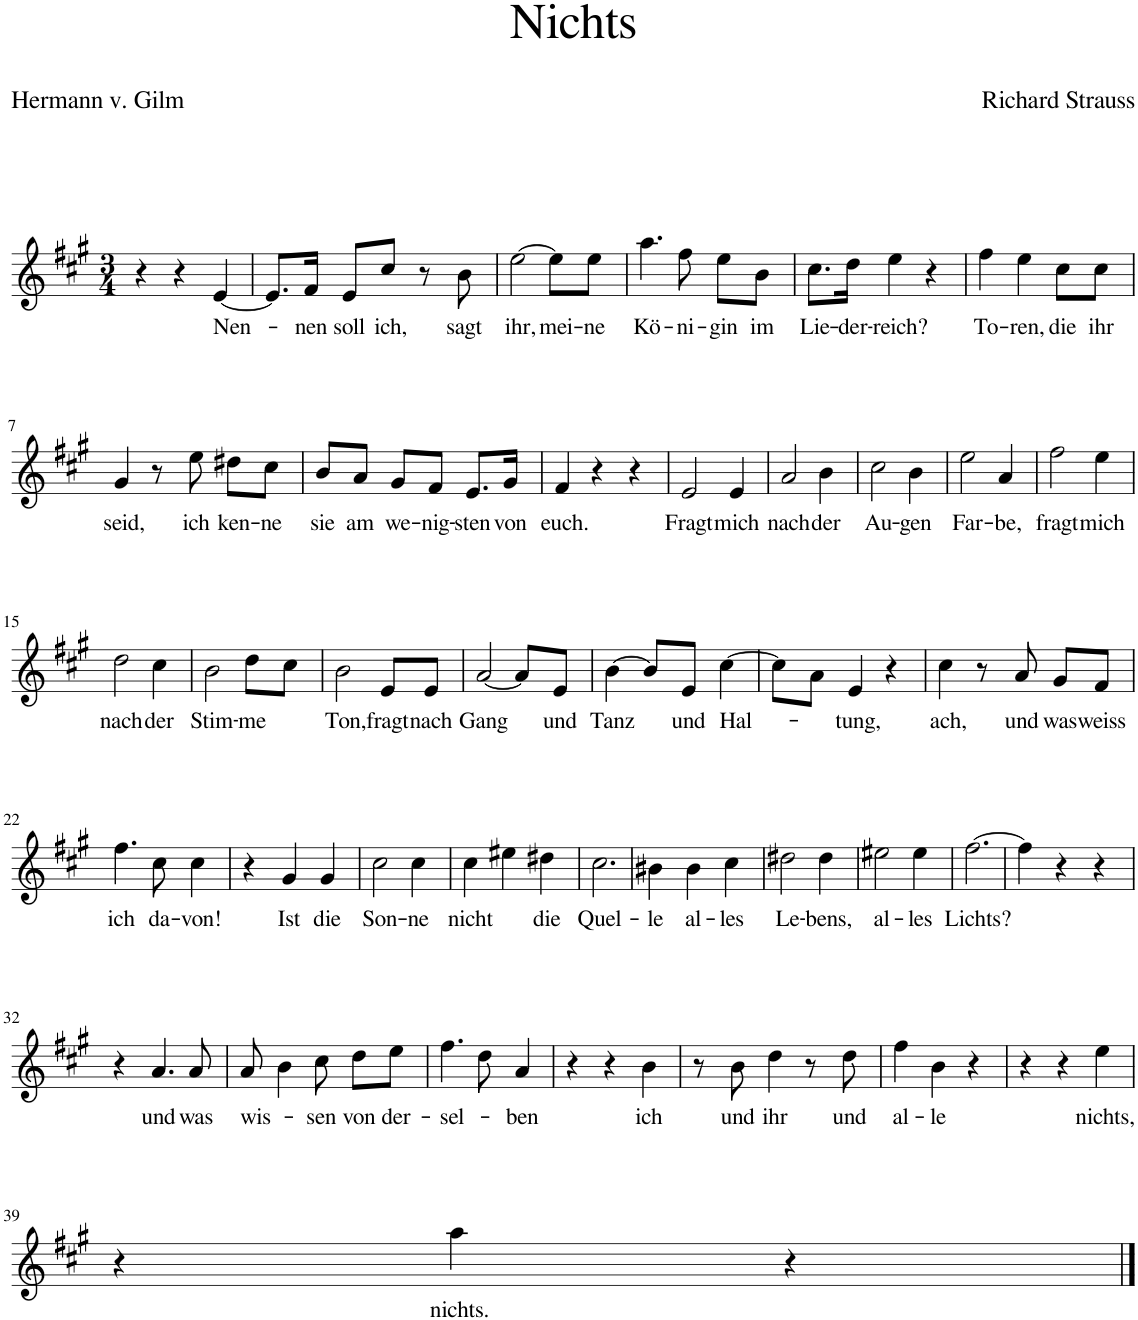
**kern	**text
*part1	*part1
*staff1	*staff1
*I"Piano	*
*I'Pno	*
*clefG2	*
*k[f#c#g#]	*
*M3/4	*
=1	=1
4r	.
4r	.
!	!LO:LY:b
[4e/	Nen-
=2	=2
8.e/L]	.
!	!LO:LY:b
16f#/Jk	-nen
!	!LO:LY:b
8e/L	soll
!	!LO:LY:b
8cc#/J	ich,
8r	.
!	!LO:LY:b
8b\	sagt
=3	=3
!	!LO:LY:b
[2ee\	ihr,
!	!LO:LY:b
8ee\L]	mei-
!	!LO:LY:b
8ee\J	-ne
=4	=4
!	!LO:LY:b
4.aa\	Kö-
!	!LO:LY:b
8ff#\	-ni-
!	!LO:LY:b
8ee\L	-gin
!	!LO:LY:b
8b\J	im
=5	=5
!	!LO:LY:b
8.cc#\L	Lie-
!	!LO:LY:b
16dd\Jk	-der-
!	!LO:LY:b
4ee\	-reich?
4r	.
=6	=6
!	!LO:LY:b
4ff#\	To-
!	!LO:LY:b
4ee\	-ren,
!	!LO:LY:b
8cc#\L	die
!	!LO:LY:b
8cc#\J	ihr
!!LO:LB:g=z
=7	=7
!	!LO:LY:b
4g#/	seid,
8r	.
!	!LO:LY:b
8ee\	ich
!	!LO:LY:b
8dd#X\L	ken-
!	!LO:LY:b
8cc#\J	-ne
=8	=8
!	!LO:LY:b
8b/L	sie
!	!LO:LY:b
8a/J	am
!	!LO:LY:b
8g#/L	we-
!	!LO:LY:b
8f#/J	-nig-
!	!LO:LY:b
8.e/L	-sten
!	!LO:LY:b
16g#/Jk	von
=9	=9
!	!LO:LY:b
4f#/	euch.
4r	.
4r	.
=10	=10
!	!LO:LY:b
2e/	Fragt
!	!LO:LY:b
4e/	mich
=11	=11
!	!LO:LY:b
2a/	nach
!	!LO:LY:b
4b\	der
=12	=12
!	!LO:LY:b
2cc#\	Au-
!	!LO:LY:b
4b\	-gen
=13	=13
!	!LO:LY:b
2ee\	Far-
!	!LO:LY:b
4a/	-be,
=14	=14
!	!LO:LY:b
2ff#\	fragt
!	!LO:LY:b
4ee\	mich
!!LO:LB:g=z
=15	=15
!	!LO:LY:b
2dd\	nach
!	!LO:LY:b
4cc#\	der
=16	=16
!	!LO:LY:b
2b\	Stim-
!	!LO:LY:b
8dd\L	-me
8cc#\J	.
=17	=17
!	!LO:LY:b
2b\	Ton,
!	!LO:LY:b
8e/L	fragt
!	!LO:LY:b
8e/J	nach
=18	=18
!	!LO:LY:b
[2a/	Gang
8a/L]	.
!	!LO:LY:b
8e/J	und
=19	=19
!	!LO:LY:b
[4b\	Tanz
8b/L]	.
!	!LO:LY:b
8e/J	und
!	!LO:LY:b
[4cc#\	Hal-
=20	=20
8cc#\L]	.
8a\J	.
!	!LO:LY:b
4e/	-tung,
4r	.
=21	=21
!	!LO:LY:b
4cc#\	ach,
8r	.
!	!LO:LY:b
8a/	und
!	!LO:LY:b
8g#/L	was
!	!LO:LY:b
8f#/J	weiss
!!LO:LB:g=z
=22	=22
!	!LO:LY:b
4.ff#\	ich
!	!LO:LY:b
8cc#\	da-
!	!LO:LY:b
4cc#\	-von!
=23	=23
4r	.
!	!LO:LY:b
4g#/	Ist
!	!LO:LY:b
4g#/	die
=24	=24
!	!LO:LY:b
2cc#\	Son-
!	!LO:LY:b
4cc#\	-ne
=25	=25
!	!LO:LY:b
4cc#\	nicht
4ee#X\	.
!	!LO:LY:b
4dd#X\	die
=26	=26
!	!LO:LY:b
2.cc#\	Quel-
=27	=27
!	!LO:LY:b
4b#X\	-le
!	!LO:LY:b
4b#\	al-
!	!LO:LY:b
4cc#\	-les
=28	=28
!	!LO:LY:b
2dd#X\	Le-
!	!LO:LY:b
4dd#\	-bens,
=29	=29
!	!LO:LY:b
2ee#X\	al-
!	!LO:LY:b
4ee#\	-les
=30	=30
!	!LO:LY:b
[2.ff#\	Lichts?
=31	=31
4ff#\]	.
4r	.
4r	.
!!LO:LB:g=z
=32	=32
4r	.
!	!LO:LY:b
4.a/	und
!	!LO:LY:b
8a/	was
=33	=33
!	!LO:LY:b
8a/	wis-
4b\	.
!	!LO:LY:b
8cc#\	-sen
!	!LO:LY:b
8dd\L	von
!	!LO:LY:b
8ee\J	der-
=34	=34
!	!LO:LY:b
4.ff#\	-sel-
8dd\	.
!	!LO:LY:b
4a/	-ben
=35	=35
4r	.
4r	.
!	!LO:LY:b
4b\	ich
=36	=36
8r	.
!	!LO:LY:b
8b\	und
!	!LO:LY:b
4dd\	ihr
8r	.
!	!LO:LY:b
8dd\	und
=37	=37
!	!LO:LY:b
4ff#\	al-
!	!LO:LY:b
4b\	-le
4r	.
=38	=38
4r	.
4r	.
!	!LO:LY:b
4ee\	nichts,
!!LO:LB:g=z
=39	=39
4r	.
!	!LO:LY:b
4aa\	nichts.
4r	.
==	==
*-	*-
